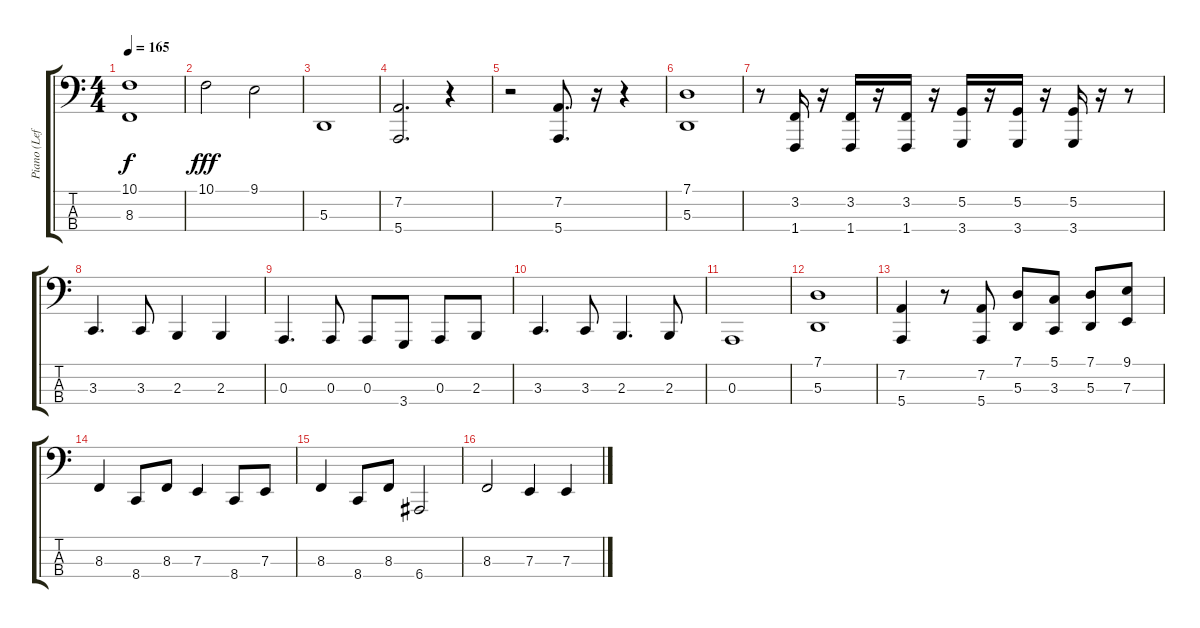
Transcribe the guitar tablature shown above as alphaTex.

\track ("Piano (Left Hand)" "Piano (Lef") {instrument acousticgrandpiano}
\staff {score tabs}
\tuning (G2 D2 A1 E1) {hide}
\ts (4 4)
\tempo 165
\clef f4
\ks c
(10.1{t} 8.3{t}).1{dy f} |
10.1.2{dy fff} 9.1.2 |
5.3.1 |
(7.2 5.4).2{d} r.4 |
r.2 (7.2 5.4).8{d} r.16 r.4 |
(7.1 5.3).1 |
r.8 (3.2 1.4).16 r.16 (3.2 1.4).16 r.16 (3.2 1.4).16 r.16 (5.2 3.4).16 r.16 (5.2 3.4).16 r.16 (5.2 3.4).16 r.16 r.8 |
3.3.4{d} 3.3.8 2.3.4 2.3.4 |
0.3.4{d} 0.3.8 0.3.8 3.4.8 0.3.8 2.3.8 |
3.3.4{d} 3.3.8 2.3.4{d} 2.3.8 |
0.3.1 |
(7.1 5.3).1 |
(7.2 5.4).4 r.8 (7.2 5.4).8 (7.1 5.3).8 (5.1 3.3).8 (7.1 5.3).8 (9.1 7.3).8 |
8.3.4 8.4.8 8.3.8 7.3.4 8.4.8 7.3.8 |
8.3.4 8.4.8 8.3.8 6.4.2 |
8.3.2 7.3.4 7.3.4
